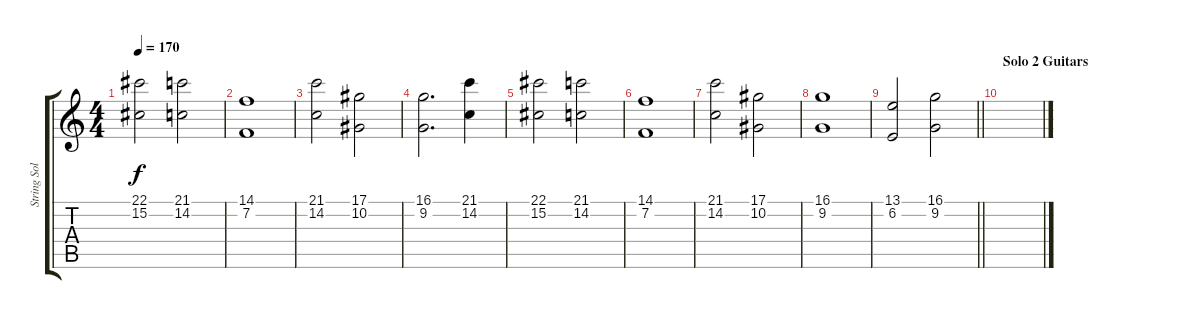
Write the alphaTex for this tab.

\track ("String Solo" "String Sol") {instrument stringensemble1}
\staff {score tabs}
\tuning (Eb4 Bb3 Gb3 Db3 Ab2 Eb2) {hide}
\ts (4 4)
\tempo 170
\clef g2
\ks c
(22.1 15.2).2{dy f} (21.1 14.2).2 |
(14.1 7.2).1 |
(21.1 14.2).2 (17.1 10.2).2 |
(16.1 9.2).2{d} (21.1 14.2).4 |
(22.1 15.2).2 (21.1 14.2).2 |
(14.1 7.2).1 |
(21.1 14.2).2 (17.1 10.2).2 |
(16.1 9.2).1 |
\barLineRight lightlight
(13.1 6.2).2 (16.1 9.2).2 |
\section ("" "Solo 2 Guitars")
